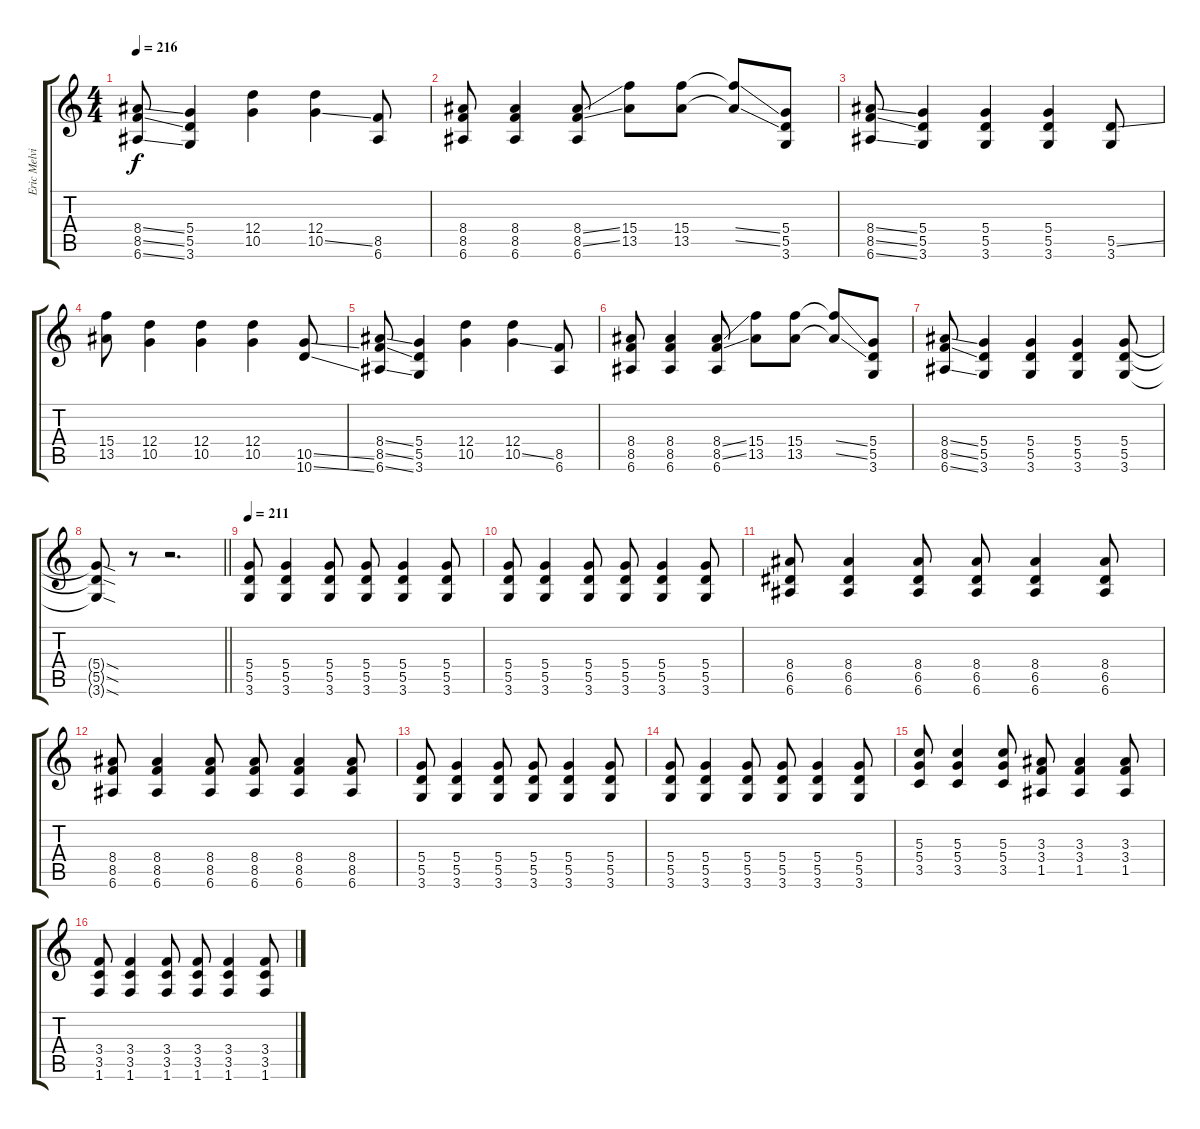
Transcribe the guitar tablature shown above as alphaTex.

\track ("Eric Melvin" "Eric Melvi") {instrument distortionguitar}
\staff {score tabs}
\tuning (E4 B3 G3 D3 A2 E2) {hide}
\ts (4 4)
\tempo 216
\clef g2
\ks c
(8.4{ss} 8.5{ss} 6.6{ss}).8{dy f} (5.4 5.5 3.6).4 (12.4 10.5).4 (12.4 10.5{ss}).4 (8.5 6.6).8 |
(8.4 8.5 6.6).8 (8.4 8.5 6.6).4 (8.4{ss} 8.5{ss} 6.6).8 (15.4 13.5).8 (15.4 13.5).8 (15.4{ss t} 13.5{ss t}).8 (5.4 5.5 3.6).8 |
(8.4{ss} 8.5{ss} 6.6{ss}).8 (5.4 5.5 3.6).4 (5.4 5.5 3.6).4 (5.4 5.5 3.6).4 (5.5{ss} 3.6).8 |
(15.4 13.5).8 (12.4 10.5).4 (12.4 10.5).4 (12.4 10.5).4 (10.5{ss} 10.6{ss}).8 |
(8.4{ss} 8.5{ss} 6.6{ss}).8 (5.4 5.5 3.6).4 (12.4 10.5).4 (12.4 10.5{ss}).4 (8.5 6.6).8 |
(8.4 8.5 6.6).8 (8.4 8.5 6.6).4 (8.4{ss} 8.5{ss} 6.6).8 (15.4 13.5).8 (15.4 13.5).8 (15.4{ss t} 13.5{ss t}).8 (5.4 5.5 3.6).8 |
(8.4{ss} 8.5{ss} 6.6{ss}).8 (5.4 5.5 3.6).4 (5.4 5.5 3.6).4 (5.4 5.5 3.6).4 (5.4 5.5 3.6).8 |
\barLineRight lightlight
(5.4{sod t} 5.5{sod t} 3.6{sod t}).8 r.8 r.2{d} |
\section ("" "")
\tempo 211
(5.4 5.5 3.6).8 (5.4 5.5 3.6).4 (5.4 5.5 3.6).8 (5.4 5.5 3.6).8 (5.4 5.5 3.6).4 (5.4 5.5 3.6).8 |
(5.4 5.5 3.6).8 (5.4 5.5 3.6).4 (5.4 5.5 3.6).8 (5.4 5.5 3.6).8 (5.4 5.5 3.6).4 (5.4 5.5 3.6).8 |
(8.4 6.5 6.6).8 (8.4 6.5 6.6).4 (8.4 6.5 6.6).8 (8.4 6.5 6.6).8 (8.4 6.5 6.6).4 (8.4 6.5 6.6).8 |
(8.4 8.5 6.6).8 (8.4 8.5 6.6).4 (8.4 8.5 6.6).8 (8.4 8.5 6.6).8 (8.4 8.5 6.6).4 (8.4 8.5 6.6).8 |
(5.4 5.5 3.6).8 (5.4 5.5 3.6).4 (5.4 5.5 3.6).8 (5.4 5.5 3.6).8 (5.4 5.5 3.6).4 (5.4 5.5 3.6).8 |
(5.4 5.5 3.6).8 (5.4 5.5 3.6).4 (5.4 5.5 3.6).8 (5.4 5.5 3.6).8 (5.4 5.5 3.6).4 (5.4 5.5 3.6).8 |
(5.3 5.4 3.5).8 (5.3 5.4 3.5).4 (5.3 5.4 3.5).8 (3.3 3.4 1.5).8 (3.3 3.4 1.5).4 (3.3 3.4 1.5).8 |
(3.4 3.5 1.6).8 (3.4 3.5 1.6).4 (3.4 3.5 1.6).8 (3.4 3.5 1.6).8 (3.4 3.5 1.6).4 (3.4 3.5 1.6).8
